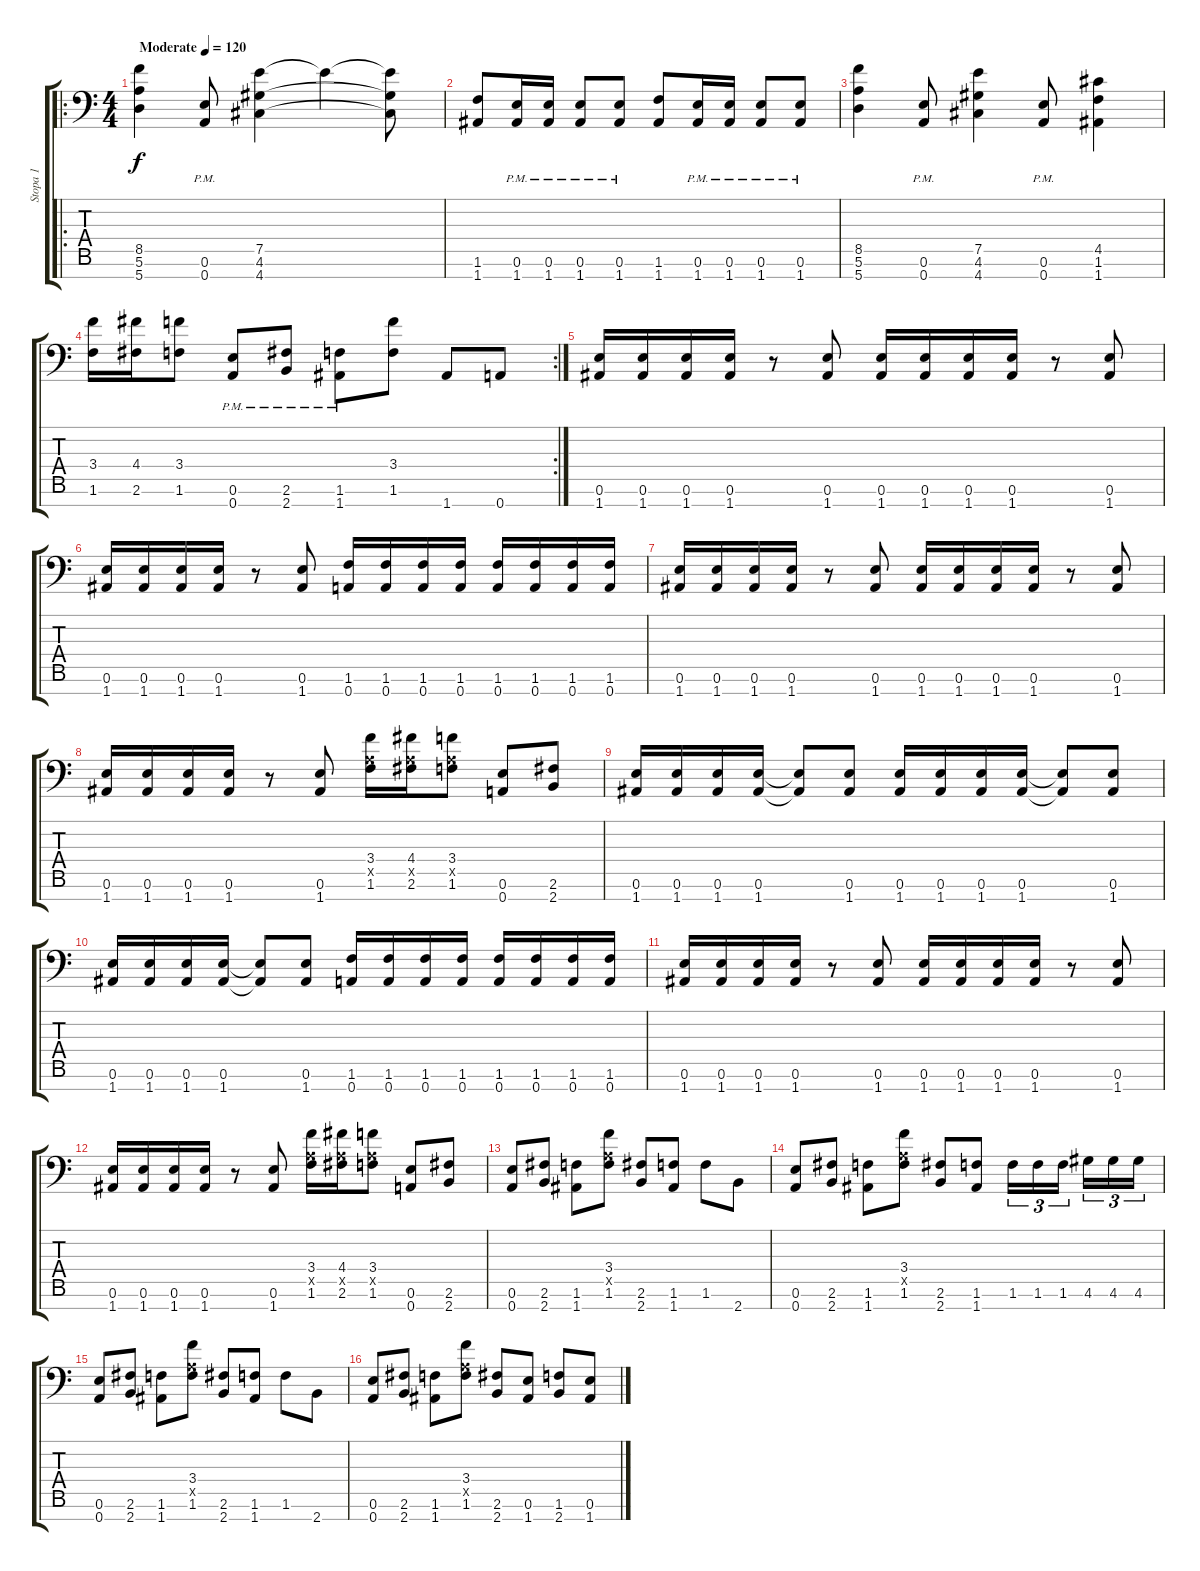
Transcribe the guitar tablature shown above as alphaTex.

\track ("Stopa 1" "Stopa 1") {instrument distortionguitar}
\staff {score tabs}
\tuning (E4 B3 G3 D3 A2 E2 A1) {hide}
\ro
\ts (4 4)
\tempo (120 "Moderate")
\clef f4
\ks c
(8.5 5.6 5.7).4{dy f instrument distortionguitar} (0.6{pm} 0.7{pm}).8 (7.5 4.6 4.7).4 7.5{t}.4 (7.5{t} 4.6{t} 4.7{t}).8 |
(1.6 1.7).8 (0.6{pm} 1.7{pm}).16 (0.6{pm} 1.7{pm}).16 (0.6{pm} 1.7{pm}).8 (0.6{pm} 1.7{pm}).8 (1.6 1.7).8 (0.6{pm} 1.7{pm}).16 (0.6{pm} 1.7{pm}).16 (0.6{pm} 1.7{pm}).8 (0.6{pm} 1.7{pm}).8 |
(8.5 5.6 5.7).4 (0.6{pm} 0.7{pm}).8 (7.5 4.6 4.7).4 (0.6{pm} 0.7{pm}).8 (4.5 1.6 1.7).4 |
\rc 2
(3.4 1.6).16 (4.4 2.6).16 (3.4 1.6).8 (0.6{pm} 0.7{pm}).8 (2.6{pm} 2.7{pm}).8 (1.6{pm} 1.7{pm}).8 (3.4 1.6).8 1.7.8 0.7.8 |
(0.6 1.7).16 (0.6 1.7).16 (0.6 1.7).16 (0.6 1.7).16 r.8 (0.6 1.7).8 (0.6 1.7).16 (0.6 1.7).16 (0.6 1.7).16 (0.6 1.7).16 r.8 (0.6 1.7).8 |
(0.6 1.7).16 (0.6 1.7).16 (0.6 1.7).16 (0.6 1.7).16 r.8 (0.6 1.7).8 (1.6 0.7).16 (1.6 0.7).16 (1.6 0.7).16 (1.6 0.7).16 (1.6 0.7).16 (1.6 0.7).16 (1.6 0.7).16 (1.6 0.7).16 |
(0.6 1.7).16 (0.6 1.7).16 (0.6 1.7).16 (0.6 1.7).16 r.8 (0.6 1.7).8 (0.6 1.7).16 (0.6 1.7).16 (0.6 1.7).16 (0.6 1.7).16 r.8 (0.6 1.7).8 |
(0.6 1.7).16 (0.6 1.7).16 (0.6 1.7).16 (0.6 1.7).16 r.8 (0.6 1.7).8 (3.4 0.5{x} 1.6).16 (4.4 0.5{x} 2.6).16 (3.4 0.5{x} 1.6).8 (0.6 0.7).8 (2.6 2.7).8 |
(0.6 1.7).16 (0.6 1.7).16 (0.6 1.7).16 (0.6 1.7).16 (0.6{t} 1.7{t}).8 (0.6 1.7).8 (0.6 1.7).16 (0.6 1.7).16 (0.6 1.7).16 (0.6 1.7).16 (0.6{t} 1.7{t}).8 (0.6 1.7).8 |
(0.6 1.7).16 (0.6 1.7).16 (0.6 1.7).16 (0.6 1.7).16 (0.6{t} 1.7{t}).8 (0.6 1.7).8 (1.6 0.7).16 (1.6 0.7).16 (1.6 0.7).16 (1.6 0.7).16 (1.6 0.7).16 (1.6 0.7).16 (1.6 0.7).16 (1.6 0.7).16 |
(0.6 1.7).16 (0.6 1.7).16 (0.6 1.7).16 (0.6 1.7).16 r.8 (0.6 1.7).8 (0.6 1.7).16 (0.6 1.7).16 (0.6 1.7).16 (0.6 1.7).16 r.8 (0.6 1.7).8 |
(0.6 1.7).16 (0.6 1.7).16 (0.6 1.7).16 (0.6 1.7).16 r.8 (0.6 1.7).8 (3.4 0.5{x} 1.6).16 (4.4 0.5{x} 2.6).16 (3.4 0.5{x} 1.6).8 (0.6 0.7).8 (2.6 2.7).8 |
(0.6 0.7).8 (2.6 2.7).8 (1.6 1.7).8 (3.4 0.5{x} 1.6).8 (2.6 2.7).8 (1.6 1.7).8 1.6.8 2.7.8 |
(0.6 0.7).8 (2.6 2.7).8 (1.6 1.7).8 (3.4 0.5{x} 1.6).8 (2.6 2.7).8 (1.6 1.7).8 1.6.16{tu (3 2)} 1.6.16{tu (3 2)} 1.6.16{tu (3 2) beam splitsecondary} 4.6.16{tu (3 2)} 4.6.16{tu (3 2)} 4.6.16{tu (3 2)} |
(0.6 0.7).8 (2.6 2.7).8 (1.6 1.7).8 (3.4 0.5{x} 1.6).8 (2.6 2.7).8 (1.6 1.7).8 1.6.8 2.7.8 |
(0.6 0.7).8 (2.6 2.7).8 (1.6 1.7).8 (3.4 0.5{x} 1.6).8 (2.6 2.7).8 (0.6 1.7).8 (1.6 2.7).8 (0.6 1.7).8
